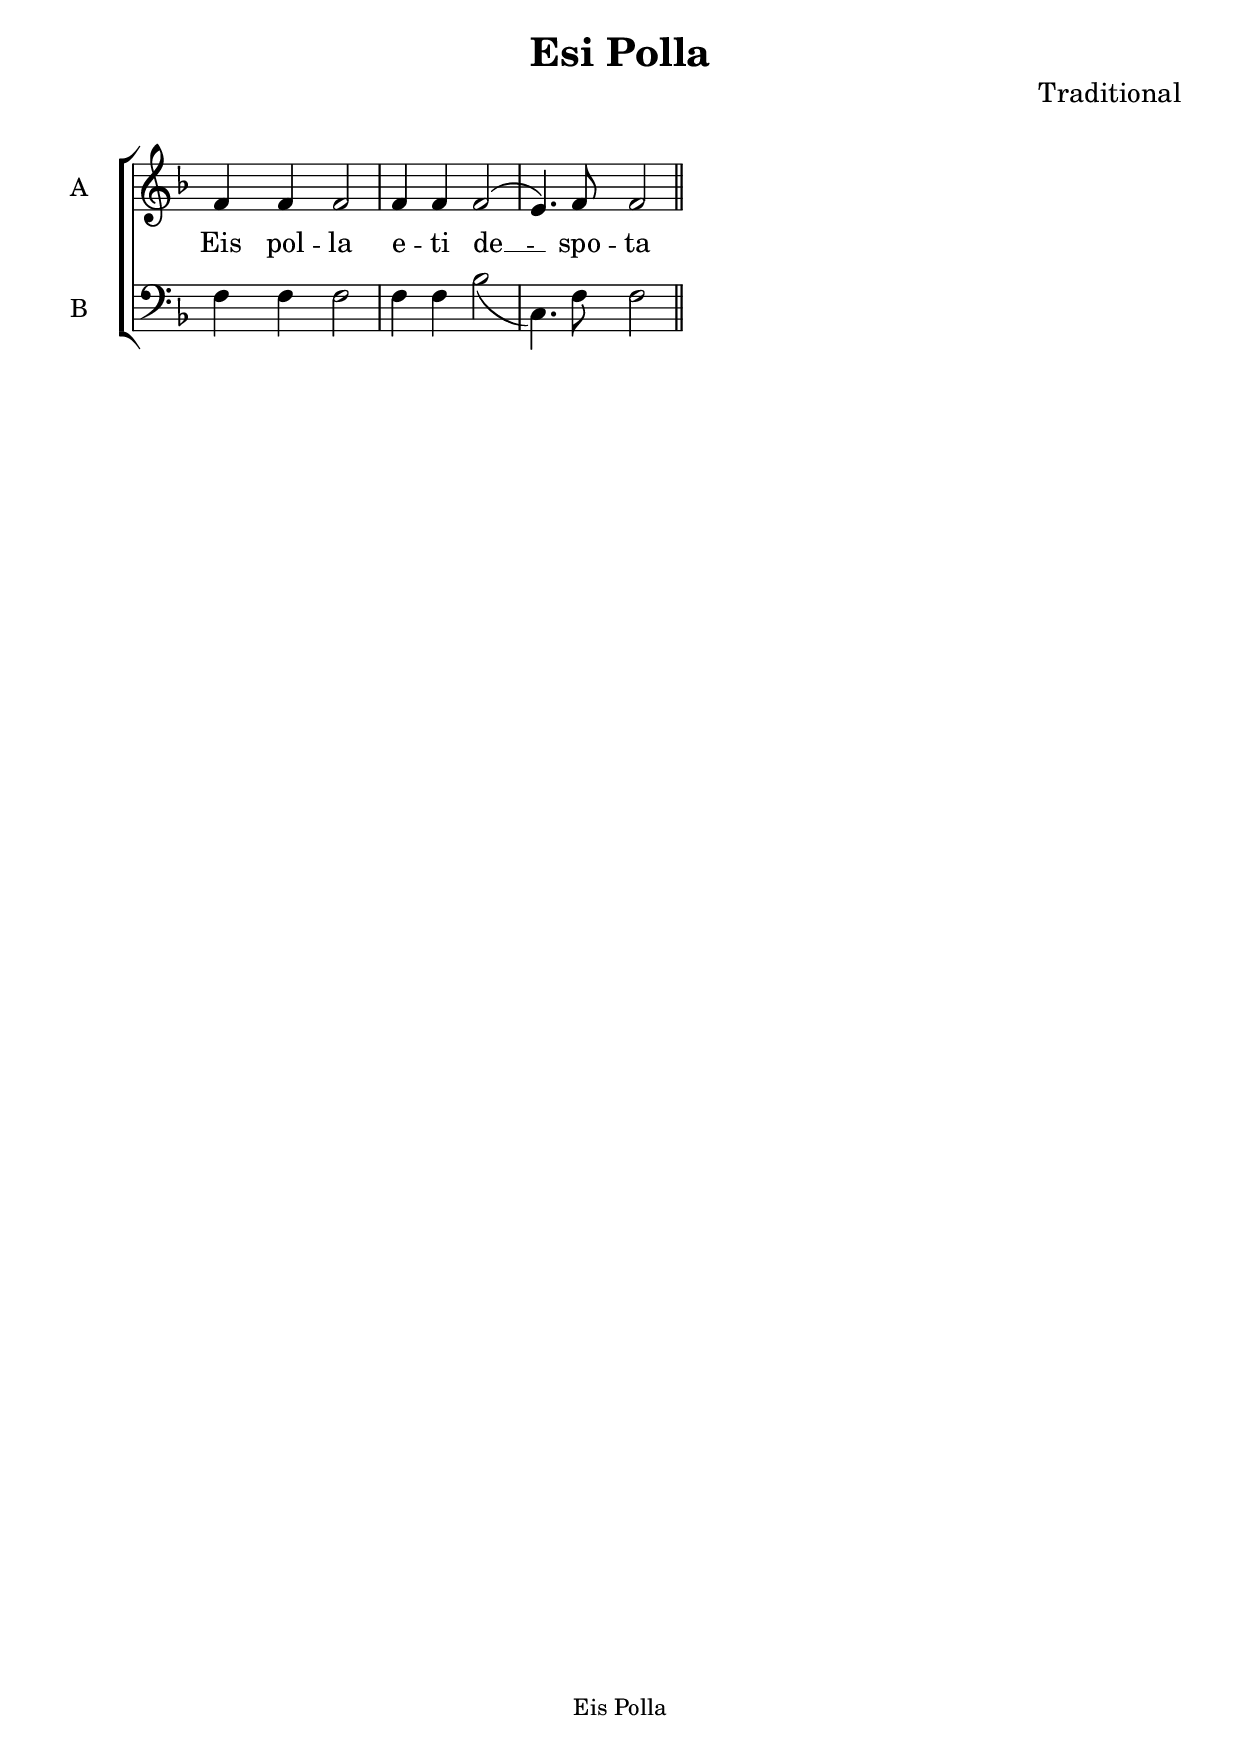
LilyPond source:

\version "2.18.0" 
\include "english.ly" 
\include "gregorian.ly" 

\layout { 
  \context{ 
    \Score \override SpacingSpanner.packed-spacing = ##f 
  } 
  \context{ 
    \Lyrics \override LyricHyphen.minimum-distance = #2.25 
    \override LyricSpace.minimum-distance = #2.25 
  } 
} 

\header { 
  title = \markup\bold\fontsize #0.75 
    "Esi Polla" 
  subtitle = \markup\bold\fontsize #3.5 
    {""} 
  subsubtitle = \markup\bold\fontsize #4.25 
    {""} 
  poet = \markup\bold\fontsize #1.5 
    {""} 
  composer =  \markup {
    \column {
       \fontsize #1.5 \left-align {
          "Traditional"
          " "
        }
      }
  }
    
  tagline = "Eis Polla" 
} 

global = { 
  \key f \major 
  \override Staff.NoteHead.style = #'altdefault 
  \override Staff.TimeSignature.stencil = ##f 
  %\override Staff.BarLine.stencil = ##f 
  \set Score.defaultBarType = "-" 
  \bar "|." 
} 
move = { \bar "" \break } 




alto = 
\relative c' { 
  \global 
  f4 f f2 \bar "|"
  f4 f f2( \bar "|" e4.) f8 f2 \bar "||"
} 

bass = 
\relative c { 
  \global 
  f4 f f2 \bar "|"
  f4 f bf2( \bar "|" c,4.) f8 f2 \bar "||"
}  


verse_en = \lyricmode { 
  Eis pol -- la e -- ti de __ -- spo -- ta
} 


\score {
  \new ChoirStaff <<
    \new Staff \with { 
      midiInstrument = "string ensemble 1" 
      instrumentName = \markup \center-column { "A" } 
    } <<
      \new Voice = "alto" { \voiceOne \alto }  
    >>
    \new Lyrics \lyricsto "alto" \verse_en
    \new Staff \with { 
      midiInstrument = "string ensemble 1" 
      instrumentName = \markup \center-column { "B" } 
    } << 
      \clef bass 
      \new Voice = "bass" { \voiceTwo \bass } 
    >> 
    
  >>
  \layout { 
    ragged-last=##t 
    #(layout-set-staff-size 22) 
    \context { 
      \Lyrics 
      \override VerticalAxisGroup.staff-affinity = ##f 
      \override VerticalAxisGroup.staff-staff-spacing = 
        #'((basic-distance . 0) 
           (minimum-distance . 2) 
           (padding . 2)) 
    } 
    indent = 1.25\cm 
    \context { 
      \Staff 
      \override VerticalAxisGroup.staff-staff-spacing = 
        #'((basic-distance . 0) 
           (minimum-distance . 2) 
           (padding . 2)) 
    } 
  } 
}